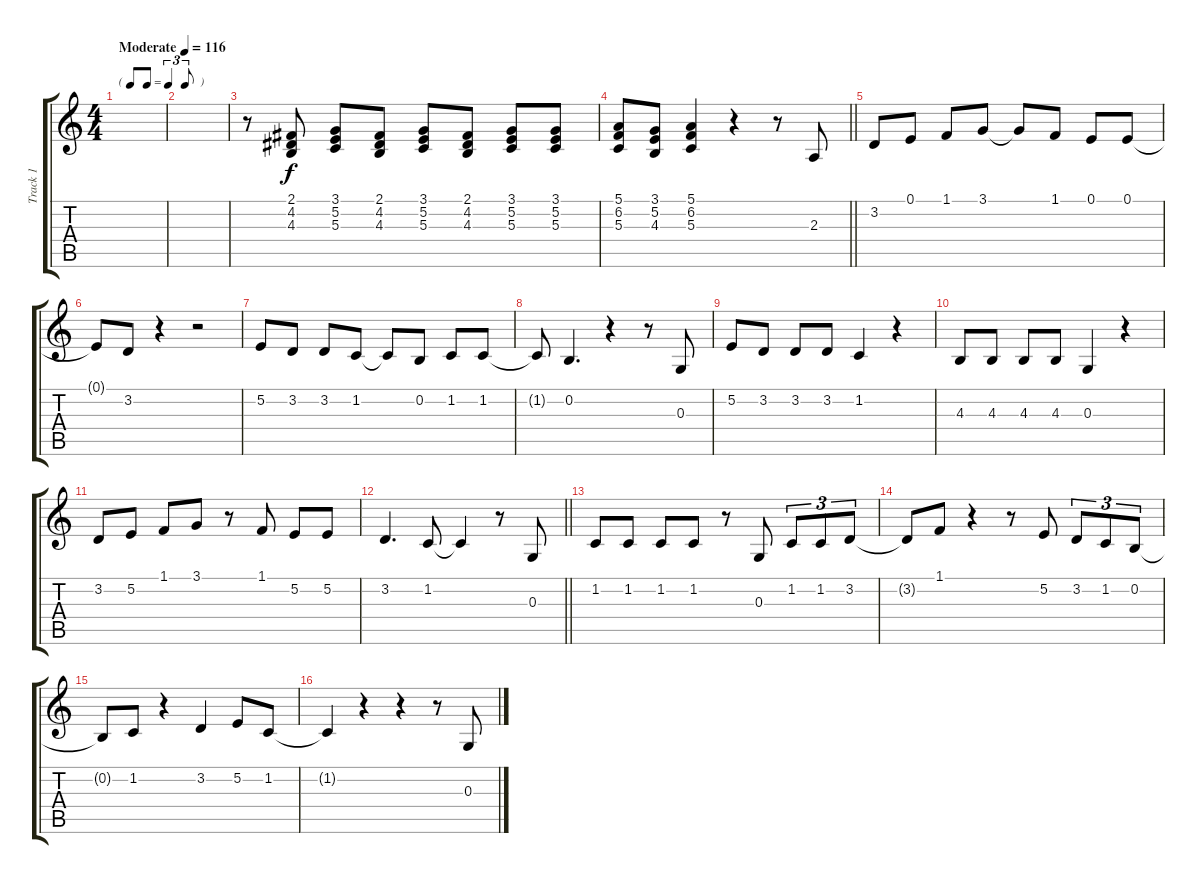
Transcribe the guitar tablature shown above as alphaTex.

\track ("Track 1" "Track 1") {instrument tenorsax}
\staff {score tabs}
\tuning (E4 B3 G3 D3 A2 E2) {hide}
\ts (4 4)
\tf triplet8th
\tempo (116 "Moderate")
\clef g2
\ks c
|
|
r.8 (2.1 4.2 4.3).8 (3.1 5.2 5.3).8 (2.1 4.2 4.3).8 (3.1 5.2 5.3).8 (2.1 4.2 4.3).8 (3.1 5.2 5.3).8 (3.1 5.2 5.3).8 |
\barLineRight lightlight
(5.1 6.2 5.3).8 (3.1 5.2 4.3).8 (5.1 6.2 5.3).4 r.4 r.8 2.3.8 |
3.2.8 0.1.8 1.1.8 3.1.8 3.1{t}.8 1.1.8 0.1.8 0.1.8 |
0.1{t}.8 3.2.8 r.4 r.2 |
5.2.8 3.2.8 3.2.8 1.2.8 1.2{t}.8 0.2.8 1.2.8 1.2.8 |
1.2{t}.8 0.2.4{d} r.4 r.8 0.3.8 |
5.2.8 3.2.8 3.2.8 3.2.8 1.2.4 r.4 |
4.3.8 4.3.8 4.3.8 4.3.8 0.3.4 r.4 |
3.2.8 5.2.8 1.1.8 3.1.8 r.8 1.1.8 5.2.8 5.2.8 |
\barLineRight lightlight
3.2.4{d} 1.2.8 1.2{t}.4 r.8 0.3.8 |
1.2.8 1.2.8 1.2.8 1.2.8 r.8 0.3.8 1.2.8{tu (3 2)} 1.2.8{tu (3 2)} 3.2.8{tu (3 2)} |
3.2{t}.8 1.1.8 r.4 r.8 5.2.8 3.2.8{tu (3 2)} 1.2.8{tu (3 2)} 0.2.8{tu (3 2)} |
0.2{t}.8 1.2.8 r.4 3.2.4 5.2.8 1.2.8 |
1.2{t}.4 r.4 r.4 r.8 0.3.8
